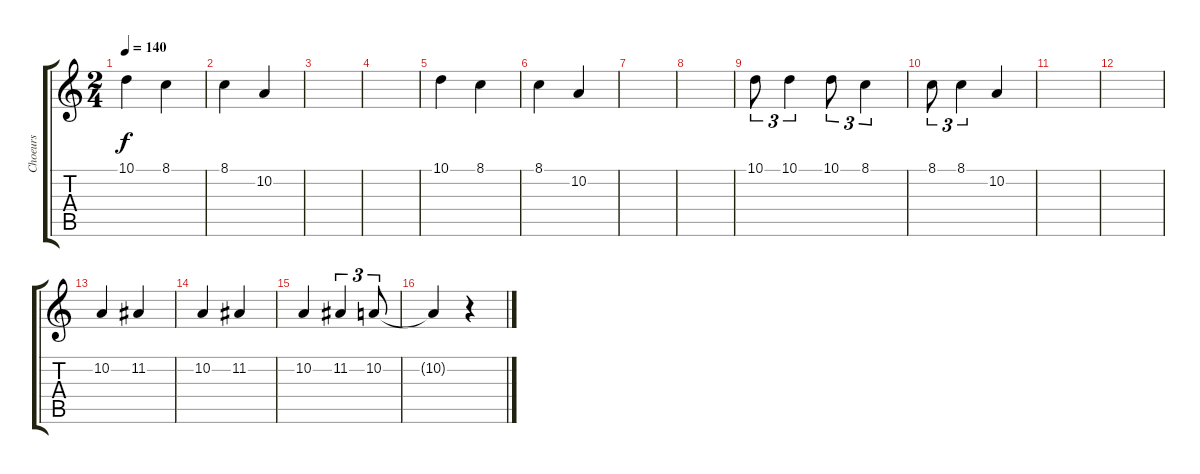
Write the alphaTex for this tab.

\track ("Choeurs" "Choeurs") {instrument accordion}
\staff {score tabs}
\tuning (E4 B3 G3 D3 A2 E2) {hide}
\ts (2 4)
\tempo 140
\clef g2
\ks c
10.1.4{dy f} 8.1.4 |
8.1.4 10.2.4 |
|
|
10.1.4 8.1.4 |
8.1.4 10.2.4 |
|
|
10.1.8{tu (3 2)} 10.1.4{tu (3 2)} 10.1.8{tu (3 2)} 8.1.4{tu (3 2)} |
8.1.8{tu (3 2)} 8.1.4{tu (3 2)} 10.2.4 |
|
|
10.2.4 11.2.4 |
10.2.4 11.2.4 |
10.2.4 11.2.4{tu (3 2)} 10.2.8{tu (3 2)} |
10.2{t}.4 r.4
